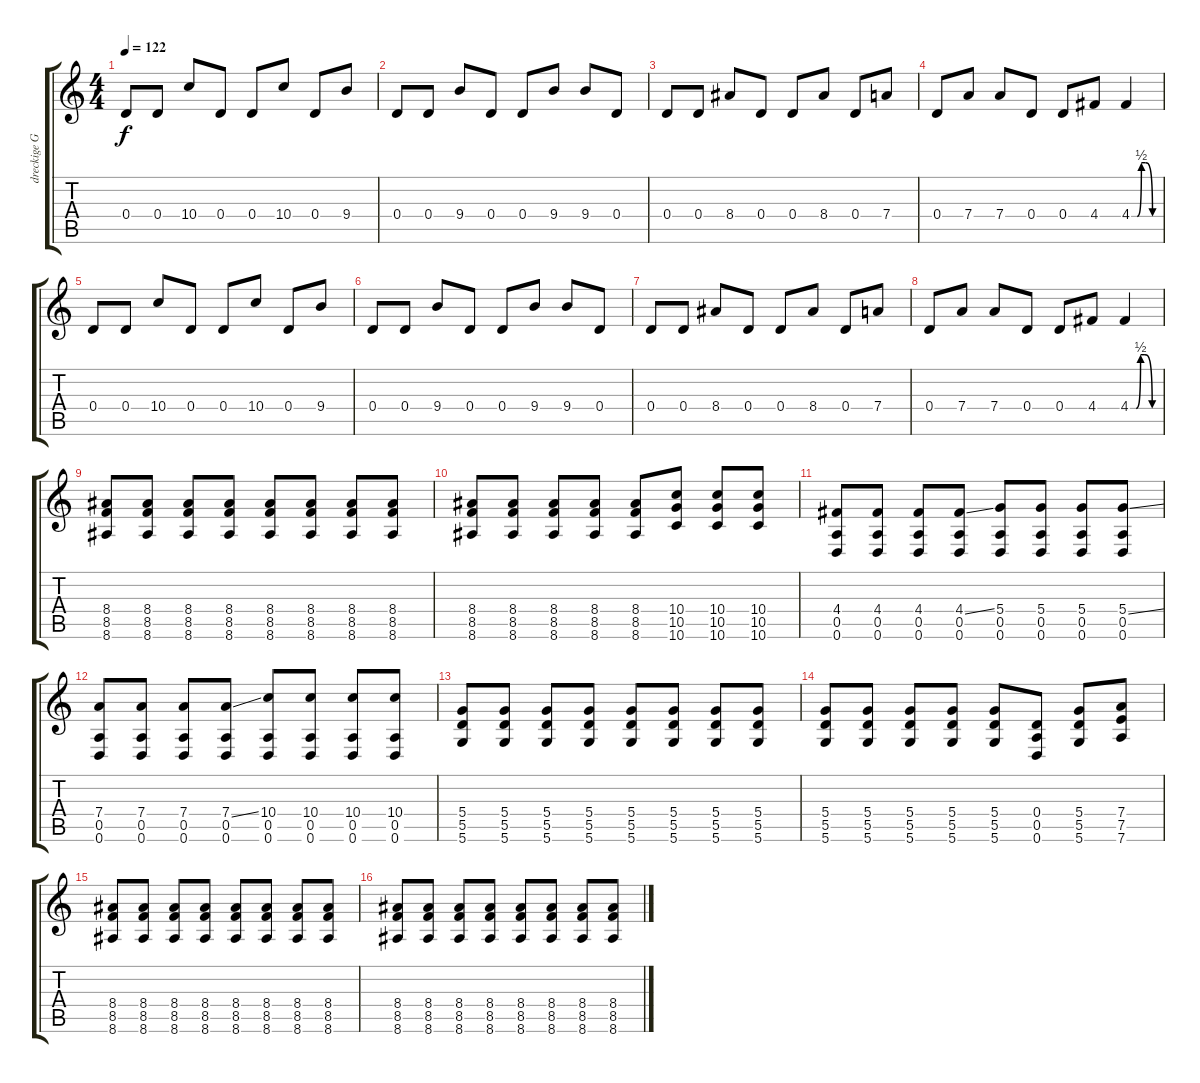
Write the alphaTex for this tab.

\track ("dreckige Gitarre" "dreckige G") {instrument distortionguitar}
\staff {score tabs}
\tuning (E4 B3 G3 D3 A2 D2) {hide}
\ts (4 4)
\tempo 122
\clef g2
\ks c
0.4.8{dy f} 0.4.8 10.4.8 0.4.8 0.4.8 10.4.8 0.4.8 9.4.8 |
0.4.8 0.4.8 9.4.8 0.4.8 0.4.8 9.4.8 9.4.8 0.4.8 |
0.4.8 0.4.8 8.4.8 0.4.8 0.4.8 8.4.8 0.4.8 7.4.8 |
0.4.8 7.4.8 7.4.8 0.4.8 0.4.8 4.4.8 4.4{be (custom 0 0 12 0 21 2 30 2 45 0 60 0)}.4 |
0.4.8 0.4.8 10.4.8 0.4.8 0.4.8 10.4.8 0.4.8 9.4.8 |
0.4.8 0.4.8 9.4.8 0.4.8 0.4.8 9.4.8 9.4.8 0.4.8 |
0.4.8 0.4.8 8.4.8 0.4.8 0.4.8 8.4.8 0.4.8 7.4.8 |
0.4.8 7.4.8 7.4.8 0.4.8 0.4.8 4.4.8 4.4{be (custom 0 0 12 0 21 2 30 2 45 0 60 0)}.4 |
(8.4 8.5 8.6).8 (8.4 8.5 8.6).8 (8.4 8.5 8.6).8 (8.4 8.5 8.6).8 (8.4 8.5 8.6).8 (8.4 8.5 8.6).8 (8.4 8.5 8.6).8 (8.4 8.5 8.6).8 |
(8.4 8.5 8.6).8 (8.4 8.5 8.6).8 (8.4 8.5 8.6).8 (8.4 8.5 8.6).8 (8.4 8.5 8.6).8 (10.4 10.5 10.6).8 (10.4 10.5 10.6).8 (10.4 10.5 10.6).8 |
(4.4 0.5 0.6).8 (4.4 0.5 0.6).8 (4.4 0.5 0.6).8 (4.4{ss} 0.5 0.6).8 (5.4 0.5 0.6).8 (5.4 0.5 0.6).8 (5.4 0.5 0.6).8 (5.4{ss} 0.5 0.6).8 |
(7.4 0.5 0.6).8 (7.4 0.5 0.6).8 (7.4 0.5 0.6).8 (7.4{ss} 0.5 0.6).8 (10.4 0.5 0.6).8 (10.4 0.5 0.6).8 (10.4 0.5 0.6).8 (10.4 0.5 0.6).8 |
(5.4 5.5 5.6).8 (5.4 5.5 5.6).8 (5.4 5.5 5.6).8 (5.4 5.5 5.6).8 (5.4 5.5 5.6).8 (5.4 5.5 5.6).8 (5.4 5.5 5.6).8 (5.4 5.5 5.6).8 |
(5.4 5.5 5.6).8 (5.4 5.5 5.6).8 (5.4 5.5 5.6).8 (5.4 5.5 5.6).8 (5.4 5.5 5.6).8 (0.4 0.5 0.6).8 (5.4 5.5 5.6).8 (7.4 7.5 7.6).8 |
(8.4 8.5 8.6).8 (8.4 8.5 8.6).8 (8.4 8.5 8.6).8 (8.4 8.5 8.6).8 (8.4 8.5 8.6).8 (8.4 8.5 8.6).8 (8.4 8.5 8.6).8 (8.4 8.5 8.6).8 |
(8.4 8.5 8.6).8 (8.4 8.5 8.6).8 (8.4 8.5 8.6).8 (8.4 8.5 8.6).8 (8.4 8.5 8.6).8 (8.4 8.5 8.6).8 (8.4 8.5 8.6).8 (8.4 8.5 8.6).8
